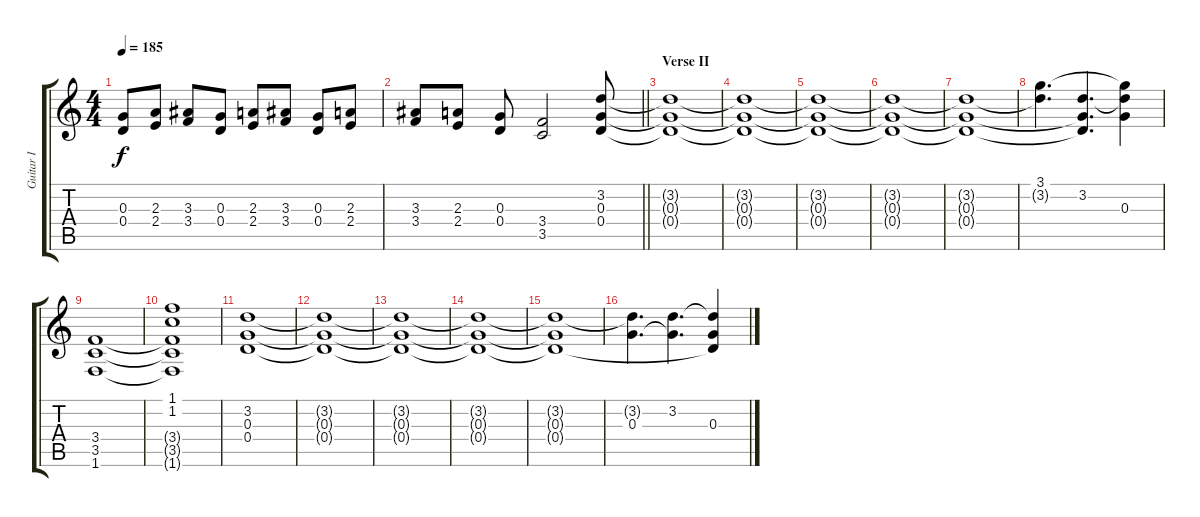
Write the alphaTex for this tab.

\track ("Guitar I" "Guitar I") {instrument overdrivenguitar}
\staff {score tabs}
\tuning (E4 B3 G3 D3 A2 E2) {hide}
\ts (4 4)
\tempo 185
\clef g2
\ks c
(0.3{t} 0.4{t}).8{dy f} (2.3 2.4).8 (3.3 3.4).8 (0.3 0.4).8 (2.3 2.4).8 (3.3 3.4).8 (0.3 0.4).8 (2.3 2.4).8 |
\barLineRight lightlight
(3.3 3.4).8 (2.3 2.4).8 (0.3 0.4).8 (3.4 3.5).2 (3.2 0.3 0.4).8 |
\section ("" "Verse II")
(3.2{t} 0.3{t} 0.4{t}).1 |
(3.2{t} 0.3{t} 0.4{t}).1 |
(3.2{t} 0.3{t} 0.4{t}).1 |
(3.2{t} 0.3{t} 0.4{t}).1 |
(3.2{t} 0.3{t} 0.4{t}).1 |
(3.1 3.2{t}).4{d} (3.2 0.3{t} 0.4{t}).4{d} (3.1{t} 3.2{t} 0.3).4 |
(3.4 3.5 1.6).1 |
(1.1 1.2 3.4{t} 3.5{t} 1.6{t}).1 |
(3.2 0.3 0.4).1 |
(3.2{t} 0.3{t} 0.4{t}).1 |
(3.2{t} 0.3{t} 0.4{t}).1 |
(3.2{t} 0.3{t} 0.4{t}).1 |
(3.2{t} 0.3{t} 0.4{t}).1 |
(3.2{t} 0.3).4{d} (3.2 0.3{t}).4{d} (3.2{t} 0.3 0.4{t}).4
